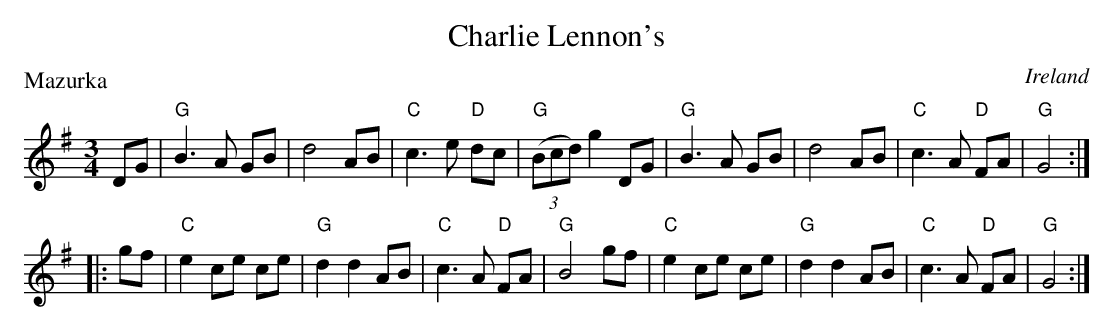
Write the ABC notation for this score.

X:1
T:Charlie Lennon's
P:Mazurka
O:Ireland
M:3/4
L:1/8
K:G
DG|\
"G"B3A GB|d4 AB|"C"c3e "D"dc|"G"(3(Bcd) g2 DG|\
"G"B3A GB|d4 AB|"C"c3A "D"FA|"G"G4:|
|:gf|\
"C"e2 ce ce|"G"d2 d2 AB|"C"c3A "D"FA|"G"B4 gf|\
"C"e2 ce ce|"G"d2 d2 AB|"C"c3A "D"FA|"G"G4:|
